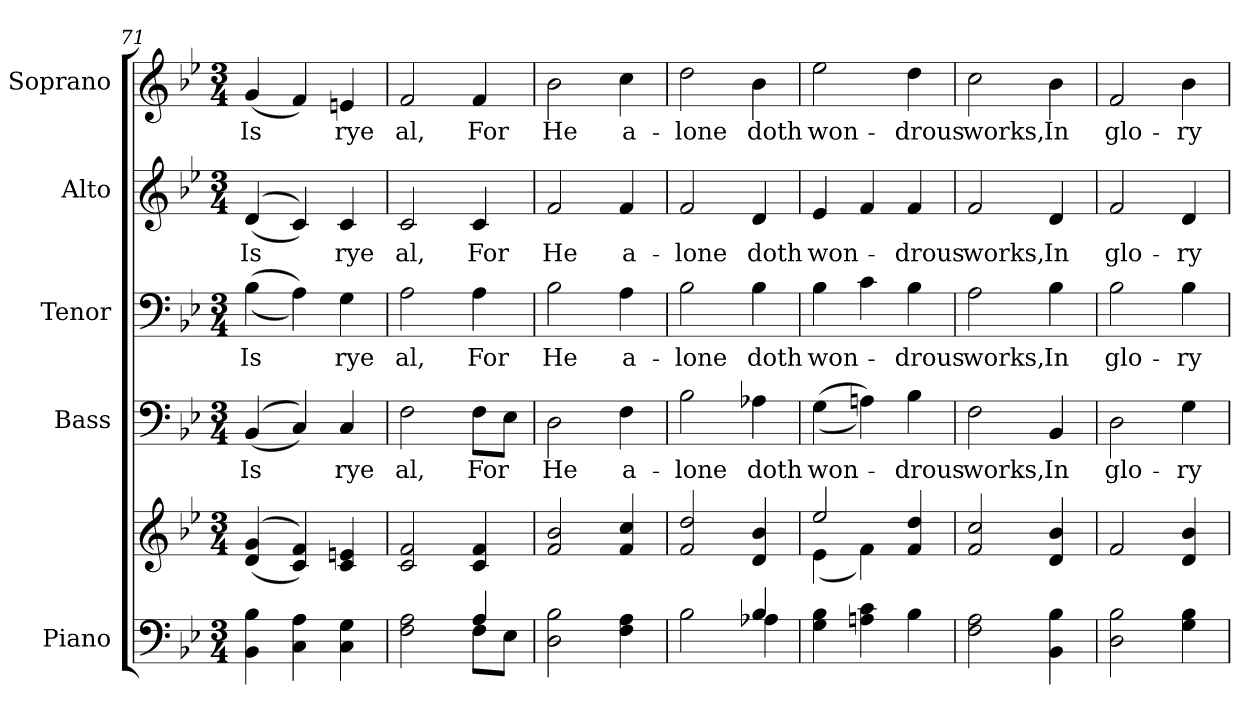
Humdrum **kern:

**kern	**kern	**kern	**text	**kern	**text	**kern	**text	**kern	**text
*part5	*part5	*part4	*part4	*part3	*part3	*part2	*part2	*part1	*part1
*staff6	*staff5	*staff4	*staff4	*staff3	*staff3	*staff2	*staff2	*staff1	*staff1
*I"Piano	*	*I"Bass	*	*I"Tenor	*	*I"Alto	*	*I"Soprano	*
*I'Pno.	*	*I'B.	*	*I'T.	*	*I'A.	*	*I'S.	*
*clefF4	*clefG2	*clefF4	*	*clefF4	*	*clefG2	*	*clefG2	*
*k[b-e-]	*k[b-e-]	*k[b-e-]	*	*k[b-e-]	*	*k[b-e-]	*	*k[b-e-]	*
*B-:	*B-:	*B-:	*	*B-:	*	*B-:	*	*B-:	*
*M3/4	*M3/4	*M3/4	*	*M3/4	*	*M3/4	*	*M3/4	*
=71	=71	=71	=71	=71	=71	=71	=71	=71	=71
!	!	!	!LO:LY:b:color=#000000	!	!	!	!	!	!
!	!	!	!	!	!LO:LY:b:color=#000000	!	!	!	!
!	!	!	!	!	!	!	!LO:LY:b:color=#000000	!	!
!	!	!	!	!	!	!	!	!	!LO:LY:b:color=#000000
4BB-i\ 4B-i	((4di/ 4gi	((4BB-i/	Is	((4B-i\	Is	((4di/	Is	(4gi/	Is
4Ci\ 4Ai	4ci/ 4fi))	4Ci/))	.	4Ai\))	.	4ci/))	.	4fi/)	.
!	!	!	!LO:LY:b:color=#000000	!	!	!	!	!	!
!	!	!	!	!	!LO:LY:b:color=#000000	!	!	!	!
!	!	!	!	!	!	!	!LO:LY:b:color=#000000	!	!
!	!	!	!	!	!	!	!	!	!LO:LY:b:color=#000000
4Ci\ 4Gi	4ci/ 4eni	4Ci/	rye	4Gi\	rye	4ci/	rye	4eni/	rye
!!LO:PB:g=z
=72	=72	=72	=72	=72	=72	=72	=72	=72	=72
*^	*	*	*	*	*	*	*	*	*
!	!	!	!	!LO:LY:b:color=#000000	!	!	!	!	!	!
!	!	!	!	!	!	!LO:LY:b:color=#000000	!	!	!	!
!	!	!	!	!	!	!	!	!LO:LY:b:color=#000000	!	!
!	!	!	!	!	!	!	!	!	!	!LO:LY:b:color=#000000
2Fi\ 2Ai	2ryy	2ci/ 2fi	2Fi\	al,	2Ai\	al,	2ci/	al,	2fi/	al,
!	!	!	!	!LO:LY:b:color=#000000	!	!	!	!	!	!
!	!	!	!	!	!	!LO:LY:b:color=#000000	!	!	!	!
!	!	!	!	!	!	!	!	!LO:LY:b:color=#000000	!	!
!	!	!	!	!	!	!	!	!	!	!LO:LY:b:color=#000000
4Ai/	8Fi\L	4ci/ 4fi	8Fi\L	For	4Ai\	For	4ci/	For	4fi/	For
.	8E-i\J	.	8E-i\J	.	.	.	.	.	.	.
*v	*v	*	*	*	*	*	*	*	*	*
=73	=73	=73	=73	=73	=73	=73	=73	=73	=73
*^	*	*	*	*	*	*	*	*	*
!	!	!	!	!LO:LY:b:color=#000000	!	!	!	!	!	!
*v	*v	*	*	*	*	*	*	*	*	*
*^	*	*	*	*	*	*	*	*	*
!	!	!	!	!	!	!LO:LY:b:color=#000000	!	!	!	!
*v	*v	*	*	*	*	*	*	*	*	*
*^	*	*	*	*	*	*	*	*	*
!	!	!	!	!	!	!	!	!LO:LY:b:color=#000000	!	!
*v	*v	*	*	*	*	*	*	*	*	*
*^	*	*	*	*	*	*	*	*	*
!	!	!	!	!	!	!	!	!	!	!LO:LY:b:color=#000000
*v	*v	*	*	*	*	*	*	*	*	*
2Di\ 2B-i	2fi/ 2b-i	2Di\	He	2B-i\	He	2fi/	He	2b-i\	He
!	!	!	!LO:LY:b:color=#000000	!	!	!	!	!	!
!	!	!	!	!	!LO:LY:b:color=#000000	!	!	!	!
!	!	!	!	!	!	!	!LO:LY:b:color=#000000	!	!
!	!	!	!	!	!	!	!	!	!LO:LY:b:color=#000000
4Fi\ 4Ai	4fi/ 4cci	4Fi\	a-	4Ai\	a-	4fi/	a-	4cci\	a-
=74	=74	=74	=74	=74	=74	=74	=74	=74	=74
*^	*	*	*	*	*	*	*	*	*
!	!	!	!	!LO:LY:b:color=#000000	!	!	!	!	!	!
!	!	!	!	!	!	!LO:LY:b:color=#000000	!	!	!	!
!	!	!	!	!	!	!	!	!LO:LY:b:color=#000000	!	!
!	!	!	!	!	!	!	!	!	!	!LO:LY:b:color=#000000
2B-i\	2ryy	2fi/ 2ddi	2B-i\	-lone	2B-i\	-lone	2fi/	-lone	2ddi\	-lone
!	!	!	!	!LO:LY:b:color=#000000	!	!	!	!	!	!
!	!	!	!	!	!	!LO:LY:b:color=#000000	!	!	!	!
!	!	!	!	!	!	!	!	!LO:LY:b:color=#000000	!	!
!	!	!	!	!	!	!	!	!	!	!LO:LY:b:color=#000000
4B-i/	4A-Xi\	4di/ 4b-i	4A-Xi\	doth	4B-i\	doth	4di/	doth	4b-i\	doth
*v	*v	*	*	*	*	*	*	*	*	*
=75	=75	=75	=75	=75	=75	=75	=75	=75	=75
*	*^	*	*	*	*	*	*	*	*
*^	*	*	*	*	*	*	*	*	*	*
!	!	!	!	!	!LO:LY:b:color=#000000	!	!	!	!	!	!
*v	*v	*	*	*	*	*	*	*	*	*	*
*^	*	*	*	*	*	*	*	*	*	*
!	!	!	!	!	!	!	!LO:LY:b:color=#000000	!	!	!	!
*v	*v	*	*	*	*	*	*	*	*	*	*
*^	*	*	*	*	*	*	*	*	*	*
!	!	!	!	!	!	!	!	!	!LO:LY:b:color=#000000	!	!
*v	*v	*	*	*	*	*	*	*	*	*	*
*^	*	*	*	*	*	*	*	*	*	*
!	!	!	!	!	!	!	!	!	!	!	!LO:LY:b:color=#000000
*v	*v	*	*	*	*	*	*	*	*	*	*
4Gi\ 4B-i	2ee-i/	(4e-i\	((4Gi\	won-	4B-i\	won-	4e-i/	won-	2ee-i\	won-
4Ani\ 4ci	.	4fi\)	4Ani\))	.	4ci\	.	4fi/	.	.	.
!	!	!	!	!LO:LY:b:color=#000000	!	!	!	!	!	!
!	!	!	!	!	!	!LO:LY:b:color=#000000	!	!	!	!
!	!	!	!	!	!	!	!	!LO:LY:b:color=#000000	!	!
!	!	!	!	!	!	!	!	!	!	!LO:LY:b:color=#000000
4B-i\	4fi/ 4ddi	4ryy	4B-i\	-drous	4B-i\	-drous	4fi/	-drous	4ddi\	-drous
*	*v	*v	*	*	*	*	*	*	*	*
!!LO:PB:g=z
=76	=76	=76	=76	=76	=76	=76	=76	=76	=76
*	*^	*	*	*	*	*	*	*	*
!	!	!	!	!LO:LY:b:color=#000000	!	!	!	!	!	!
*	*v	*v	*	*	*	*	*	*	*	*
*	*^	*	*	*	*	*	*	*	*
!	!	!	!	!	!	!LO:LY:b:color=#000000	!	!	!	!
*	*v	*v	*	*	*	*	*	*	*	*
*	*^	*	*	*	*	*	*	*	*
!	!	!	!	!	!	!	!	!LO:LY:b:color=#000000	!	!
*	*v	*v	*	*	*	*	*	*	*	*
*	*^	*	*	*	*	*	*	*	*
!	!	!	!	!	!	!	!	!	!	!LO:LY:b:color=#000000
*	*v	*v	*	*	*	*	*	*	*	*
2Fi\ 2Ai	2fi/ 2cci	2Fi\	works,	2Ai\	works,	2fi/	works,	2cci\	works,
!	!	!	!LO:LY:b:color=#000000	!	!	!	!	!	!
!	!	!	!	!	!LO:LY:b:color=#000000	!	!	!	!
!	!	!	!	!	!	!	!LO:LY:b:color=#000000	!	!
!	!	!	!	!	!	!	!	!	!LO:LY:b:color=#000000
4BB-i\ 4B-i	4di/ 4b-i	4BB-i/	In	4B-i\	In	4di/	In	4b-i\	In
=77	=77	=77	=77	=77	=77	=77	=77	=77	=77
!	!	!	!LO:LY:b:color=#000000	!	!	!	!	!	!
!	!	!	!	!	!LO:LY:b:color=#000000	!	!	!	!
!	!	!	!	!	!	!	!LO:LY:b:color=#000000	!	!
!	!	!	!	!	!	!	!	!	!LO:LY:b:color=#000000
2Di\ 2B-i	2fi/	2Di\	glo-	2B-i\	glo-	2fi/	glo-	2fi/	glo-
!	!	!	!LO:LY:b:color=#000000	!	!	!	!	!	!
!	!	!	!	!	!LO:LY:b:color=#000000	!	!	!	!
!	!	!	!	!	!	!	!LO:LY:b:color=#000000	!	!
!	!	!	!	!	!	!	!	!	!LO:LY:b:color=#000000
4Gi\ 4B-i	4di/ 4b-i	4Gi\	-ry	4B-i\	-ry	4di/	-ry	4b-i\	-ry
=	=	=	=	=	=	=	=	=	=
*-	*-	*-	*-	*-	*-	*-	*-	*-	*-
